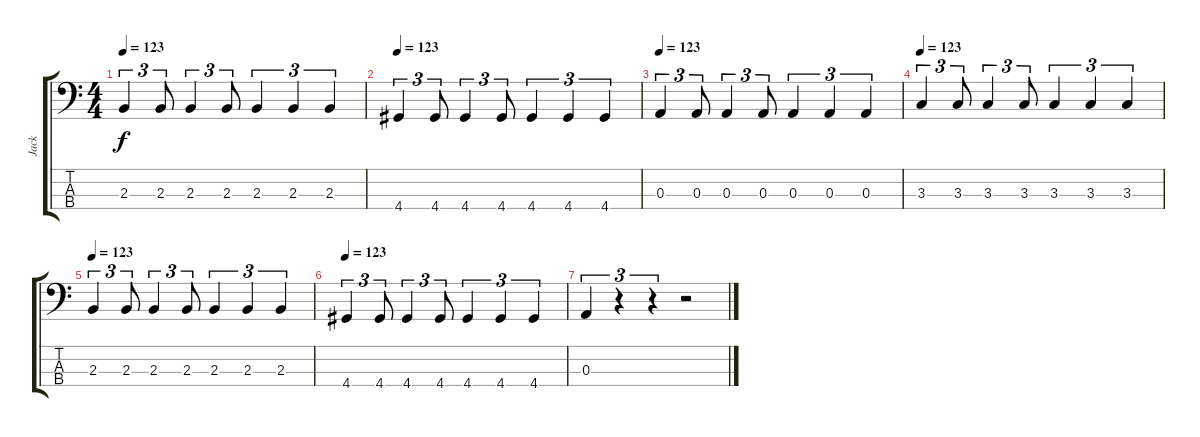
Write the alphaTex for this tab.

\track ("Jack" "Jack") {instrument electricbassfinger}
\staff {score tabs}
\tuning (G2 D2 A1 E1) {hide}
\ts (4 4)
\tempo 123
\clef f4
\ks c
2.3.4{tu (3 2) dy f} 2.3.8{tu (3 2)} 2.3.4{tu (3 2)} 2.3.8{tu (3 2)} 2.3.4{tu (3 2)} 2.3.4{tu (3 2)} 2.3.4{tu (3 2)} |
\tempo 123
4.4.4{tu (3 2)} 4.4.8{tu (3 2)} 4.4.4{tu (3 2)} 4.4.8{tu (3 2)} 4.4.4{tu (3 2)} 4.4.4{tu (3 2)} 4.4.4{tu (3 2)} |
\tempo 123
0.3.4{tu (3 2)} 0.3.8{tu (3 2)} 0.3.4{tu (3 2)} 0.3.8{tu (3 2)} 0.3.4{tu (3 2)} 0.3.4{tu (3 2)} 0.3.4{tu (3 2)} |
\tempo 123
3.3.4{tu (3 2)} 3.3.8{tu (3 2)} 3.3.4{tu (3 2)} 3.3.8{tu (3 2)} 3.3.4{tu (3 2)} 3.3.4{tu (3 2)} 3.3.4{tu (3 2)} |
\tempo 123
2.3.4{tu (3 2)} 2.3.8{tu (3 2)} 2.3.4{tu (3 2)} 2.3.8{tu (3 2)} 2.3.4{tu (3 2)} 2.3.4{tu (3 2)} 2.3.4{tu (3 2)} |
\tempo 123
4.4.4{tu (3 2)} 4.4.8{tu (3 2)} 4.4.4{tu (3 2)} 4.4.8{tu (3 2)} 4.4.4{tu (3 2)} 4.4.4{tu (3 2)} 4.4.4{tu (3 2)} |
0.3.4{tu (3 2)} r.4{tu (3 2)} r.4{tu (3 2)} r.2
